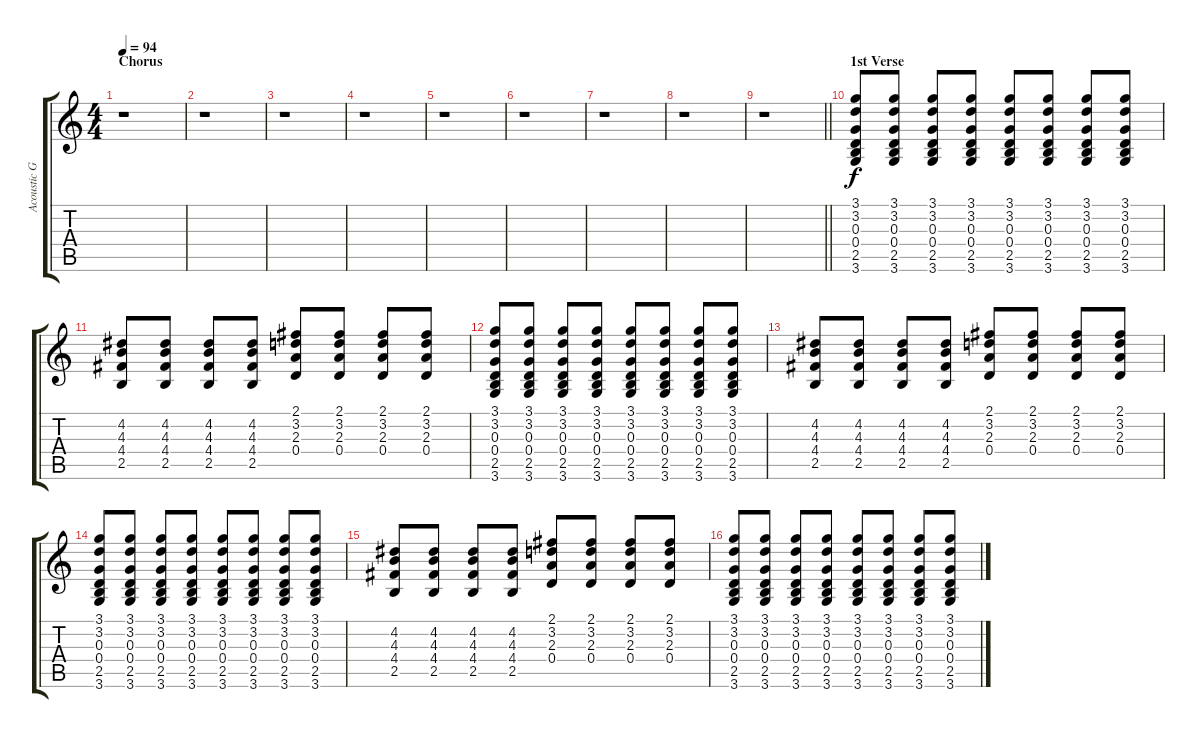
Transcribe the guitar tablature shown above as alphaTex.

\track ("Acoustic Guitar" "Acoustic G") {instrument acousticguitarnylon}
\staff {score tabs}
\tuning (E4 B3 G3 D3 A2 E2) {hide}
\ts (4 4)
\section ("" "Chorus")
\tempo 94
\clef g2
\ks c
r.1{dy f instrument acousticguitarnylon} |
r.1 |
r.1 |
r.1 |
r.1 |
r.1 |
r.1 |
r.1 |
\barLineRight lightlight
r.1 |
\section ("" "1st Verse")
(3.1 3.2 0.3 0.4 2.5 3.6).8 (3.1 3.2 0.3 0.4 2.5 3.6).8 (3.1 3.2 0.3 0.4 2.5 3.6).8 (3.1 3.2 0.3 0.4 2.5 3.6).8 (3.1 3.2 0.3 0.4 2.5 3.6).8 (3.1 3.2 0.3 0.4 2.5 3.6).8 (3.1 3.2 0.3 0.4 2.5 3.6).8 (3.1 3.2 0.3 0.4 2.5 3.6).8 |
(4.2 4.3 4.4 2.5).8 (4.2 4.3 4.4 2.5).8 (4.2 4.3 4.4 2.5).8 (4.2 4.3 4.4 2.5).8 (2.1 3.2 2.3 0.4).8 (2.1 3.2 2.3 0.4).8 (2.1 3.2 2.3 0.4).8 (2.1 3.2 2.3 0.4).8 |
(3.1 3.2 0.3 0.4 2.5 3.6).8 (3.1 3.2 0.3 0.4 2.5 3.6).8 (3.1 3.2 0.3 0.4 2.5 3.6).8 (3.1 3.2 0.3 0.4 2.5 3.6).8 (3.1 3.2 0.3 0.4 2.5 3.6).8 (3.1 3.2 0.3 0.4 2.5 3.6).8 (3.1 3.2 0.3 0.4 2.5 3.6).8 (3.1 3.2 0.3 0.4 2.5 3.6).8 |
(4.2 4.3 4.4 2.5).8 (4.2 4.3 4.4 2.5).8 (4.2 4.3 4.4 2.5).8 (4.2 4.3 4.4 2.5).8 (2.1 3.2 2.3 0.4).8 (2.1 3.2 2.3 0.4).8 (2.1 3.2 2.3 0.4).8 (2.1 3.2 2.3 0.4).8 |
(3.1 3.2 0.3 0.4 2.5 3.6).8 (3.1 3.2 0.3 0.4 2.5 3.6).8 (3.1 3.2 0.3 0.4 2.5 3.6).8 (3.1 3.2 0.3 0.4 2.5 3.6).8 (3.1 3.2 0.3 0.4 2.5 3.6).8 (3.1 3.2 0.3 0.4 2.5 3.6).8 (3.1 3.2 0.3 0.4 2.5 3.6).8 (3.1 3.2 0.3 0.4 2.5 3.6).8 |
(4.2 4.3 4.4 2.5).8 (4.2 4.3 4.4 2.5).8 (4.2 4.3 4.4 2.5).8 (4.2 4.3 4.4 2.5).8 (2.1 3.2 2.3 0.4).8 (2.1 3.2 2.3 0.4).8 (2.1 3.2 2.3 0.4).8 (2.1 3.2 2.3 0.4).8 |
(3.1 3.2 0.3 0.4 2.5 3.6).8 (3.1 3.2 0.3 0.4 2.5 3.6).8 (3.1 3.2 0.3 0.4 2.5 3.6).8 (3.1 3.2 0.3 0.4 2.5 3.6).8 (3.1 3.2 0.3 0.4 2.5 3.6).8 (3.1 3.2 0.3 0.4 2.5 3.6).8 (3.1 3.2 0.3 0.4 2.5 3.6).8 (3.1 3.2 0.3 0.4 2.5 3.6).8
